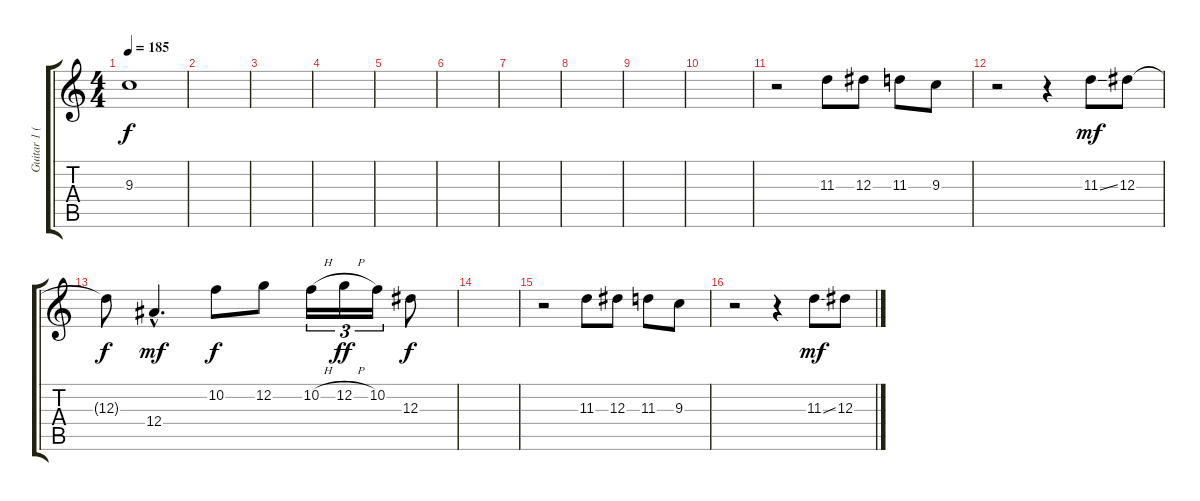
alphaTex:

\track ("Guitar 1 (Lead)" "Guitar 1 (") {instrument distortionguitar}
\staff {score tabs}
\tuning (C4 G3 Eb3 Bb2 F2 C2) {hide}
\ts (4 4)
\tempo 185
\clef g2
\ks c
9.3{t}.1{dy f} |
|
|
|
|
|
|
|
|
|
r.2{balance 7} 11.3.8 12.3.8 11.3.8 9.3.8 |
r.2 r.4 11.3{ss}.8{dy mf} 12.3.8 |
12.3{t}.8{dy f} 12.4{hac}.4{d dy mf} 10.2.8{dy f} 12.2.8 10.2{h}.16{tu (3 2)} 12.2{h}.16{tu (3 2) dy ff} 10.2.16{tu (3 2)} 12.3.8{dy f} |
|
r.2 11.3.8 12.3.8 11.3.8 9.3.8 |
r.2 r.4 11.3{ss}.8{dy mf} 12.3.8
